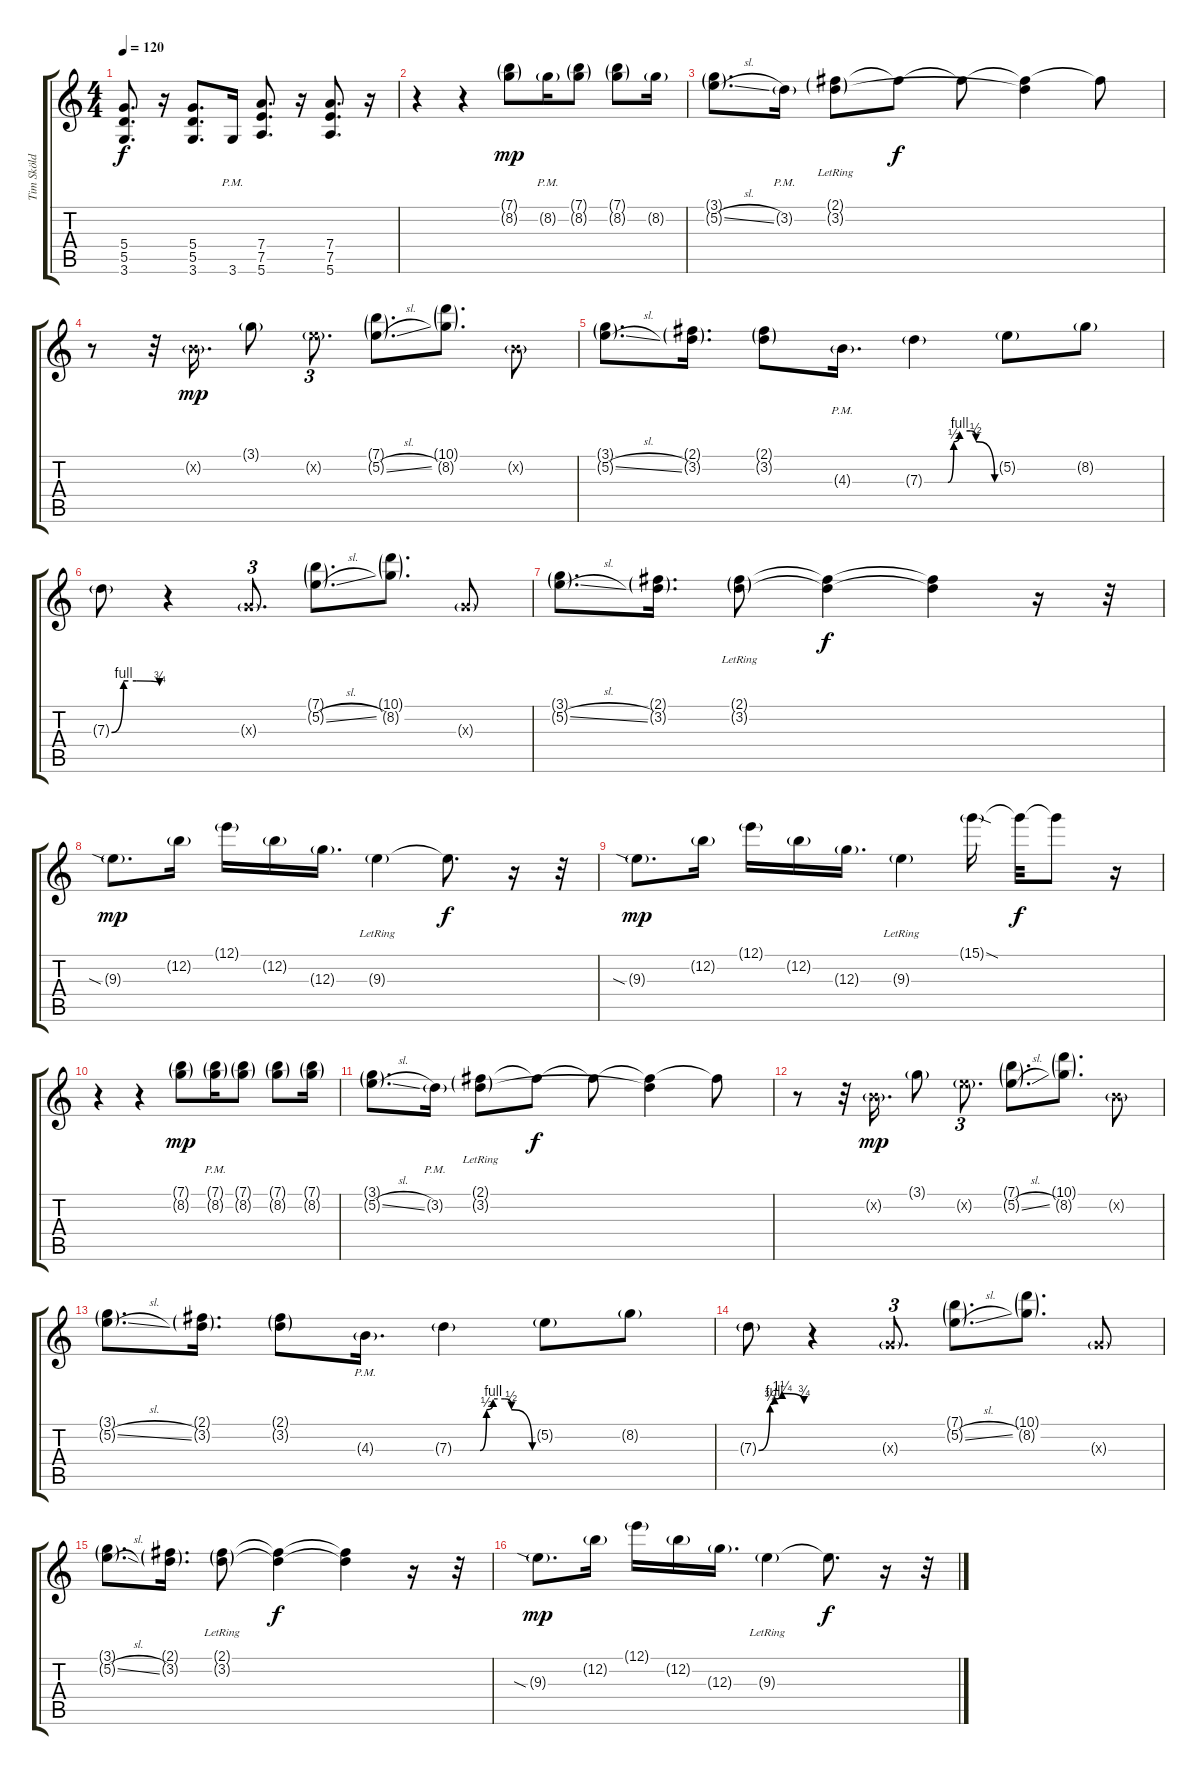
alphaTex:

\track ("Tim Sköld" "Tim Sköld") {instrument overdrivenguitar}
\staff {score tabs}
\tuning (E4 B3 G3 D3 A2 E2) {hide}
\ts (4 4)
\tempo 120
\clef g2
\ks c
(5.4 5.5 3.6).8{d dy f} r.16 (5.4 5.5 3.6).8{d} 3.6{pm}.16 (7.4 7.5 5.6).8{d} r.16 (7.4 7.5 5.6).8{d} r.16 |
r.4 r.4 (7.1{g} 8.2{g}).8{dy mp} 8.2{g pm}.16 (7.1{g} 8.2{g}).8 (7.1{g} 8.2{g}).8 8.2{g}.16 |
(3.1{g} 5.2{sl g}).8{d} 3.2{g pm}.16 (2.1{g lr} 3.2{g}).8 2.1{t}.8{dy f} 2.1{t}.8 (2.1{t} 3.2{t}).4 2.1{t}.8 |
r.8 r.32 0.2{g x}.16{d dy mp} 3.1{g}.8 5.2{g x}.8{d tu (3 2)} (7.1{g} 5.2{sl g}).8{d} (10.1{g} 8.2{g}).8{d} 0.2{g x}.8 |
(3.1{g} 5.2{sl g}).8{d} (2.1{g} 3.2{g}).16{d} (2.1{g} 3.2{g}).8 4.3{g pm}.16{d} 7.3{be (custom 0 0 10 0 20 0 25 2 30 4 39 4 44 2 60 0) g}.4 5.2{g}.8 8.2{g}.8 |
7.3{be (custom 0 0 15 4 21 4 31 4 60 3) g}.8 r.4 0.3{g x}.8{d tu (3 2)} (7.1{g} 5.2{sl g}).8{d} (10.1{g} 8.2{g}).8{d} 0.3{g x}.8 |
(3.1{g} 5.2{sl g}).8{d} (2.1{g} 3.2{g}).16{d} (2.1{g lr} 3.2{g lr}).8 (2.1{t} 3.2{t}).4{dy f} (2.1{t} 3.2{t}).4 r.16 r.32 |
9.3{sia g}.8{d dy mp} 12.2{g}.16 12.1{g}.16 12.2{g}.16 12.3{g}.16{d} 9.3{g lr}.4 9.3{t}.8{d dy f} r.16 r.32 |
9.3{sia g}.8{d dy mp} 12.2{g}.16 12.1{g}.16 12.2{g}.16 12.3{g}.16{d} 9.3{g lr}.4 15.1{sod g}.16 15.1{t}.32{dy f} 15.1{t}.8 r.16 |
r.4 r.4 (7.1{g} 8.2{g}).8{dy mp} (7.1{g} 8.2{g pm}).16 (7.1{g} 8.2{g}).8 (7.1{g} 8.2{g}).8 (7.1{g} 8.2{g}).16 |
(3.1{g} 5.2{sl g}).8{d} 3.2{g pm}.16 (2.1{g lr} 3.2{g}).8 2.1{t}.8{dy f} 2.1{t}.8 (2.1{t} 3.2{t}).4 2.1{t}.8 |
r.8 r.32 0.2{g x}.16{d dy mp} 3.1{g}.8 5.2{g x}.8{d tu (3 2)} (7.1{g} 5.2{sl g}).8{d} (10.1{g} 8.2{g}).8{d} 0.2{g x}.8 |
(3.1{g} 5.2{sl g}).8{d} (2.1{g} 3.2{g}).16{d} (2.1{g} 3.2{g}).8 4.3{g pm}.16{d} 7.3{be (custom 0 0 10 0 20 0 25 2 30 4 39 4 44 2 60 0) g}.4 5.2{g}.8 8.2{g}.8 |
7.3{be (custom 0 0 15 3 21 4 31 5 60 3) g}.8 r.4 0.3{g x}.8{d tu (3 2)} (7.1{g} 5.2{sl g}).8{d} (10.1{g} 8.2{g}).8{d} 0.3{g x}.8 |
(3.1{g} 5.2{sl g}).8{d} (2.1{g} 3.2{g}).16{d} (2.1{g lr} 3.2{g lr}).8 (2.1{t} 3.2{t}).4{dy f} (2.1{t} 3.2{t}).4 r.16 r.32 |
9.3{sia g}.8{d dy mp} 12.2{g}.16 12.1{g}.16 12.2{g}.16 12.3{g}.16{d} 9.3{g lr}.4 9.3{t}.8{d dy f} r.16 r.32
